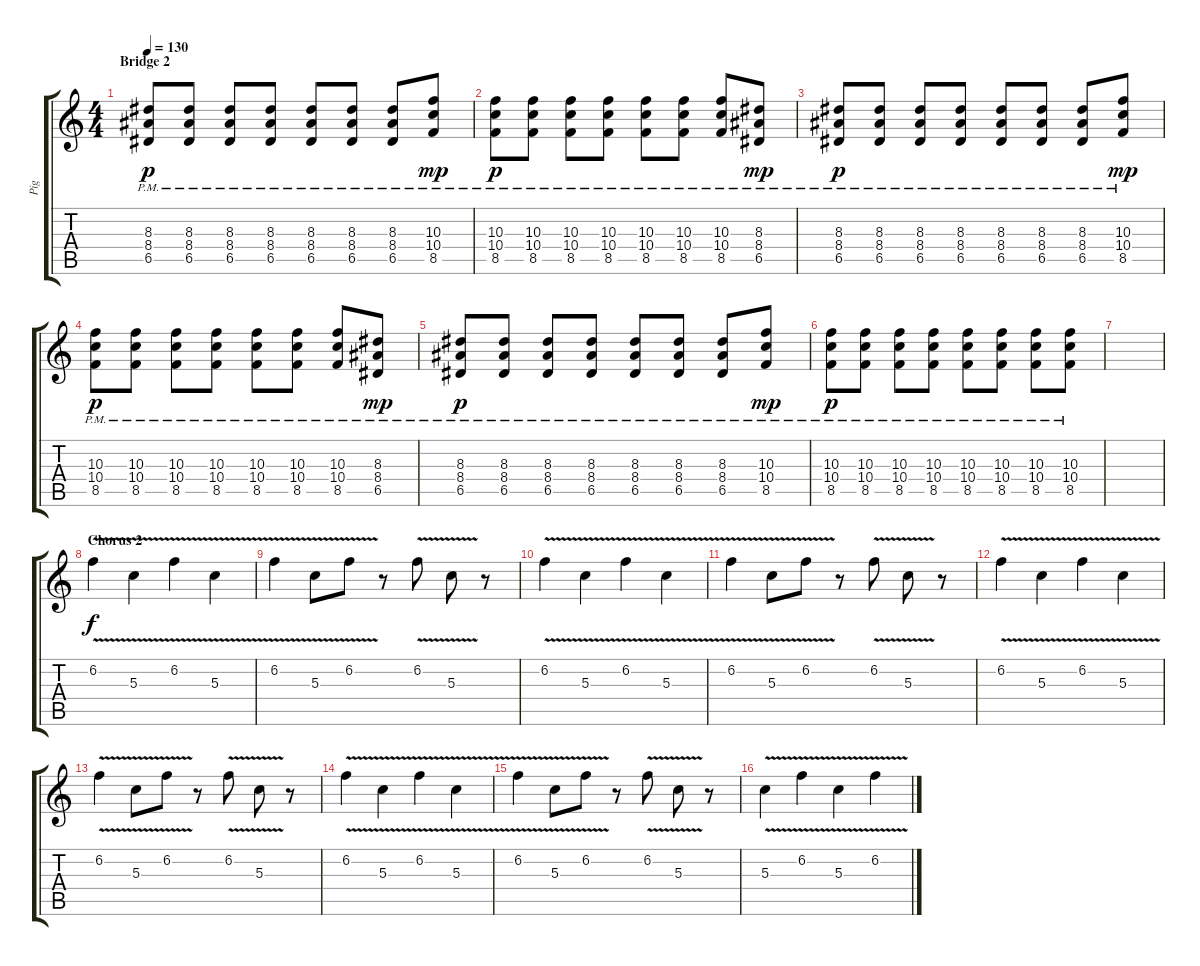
\track ("Pig" "Pig") {instrument overdrivenguitar}
\staff {score tabs}
\tuning (E4 B3 G3 D3 A2 E2) {hide}
\ts (4 4)
\section ("" "Bridge 2")
\tempo 130
\clef g2
\ks c
(8.3{pm} 8.4 6.5).8{dy p} (8.3{pm} 8.4{pm} 6.5{pm}).8 (8.3 8.4 6.5{pm}).8 (8.3{pm} 8.4{pm} 6.5).8 (8.3{pm} 8.4{pm} 6.5{pm}).8 (8.3{pm} 8.4{pm} 6.5{pm}).8 (8.3{pm} 8.4{pm} 6.5{pm}).8 (10.3{pm} 10.4{pm} 8.5{pm}).8{dy mp} |
(10.3{pm} 10.4 8.5).8{dy p} (10.3{pm} 10.4{pm} 8.5{pm}).8 (10.3 10.4 8.5{pm}).8 (10.3{pm} 10.4{pm} 8.5).8 (10.3{pm} 10.4{pm} 8.5{pm}).8 (10.3{pm} 10.4{pm} 8.5{pm}).8 (10.3{pm} 10.4{pm} 8.5{pm}).8 (8.3{pm} 8.4{pm} 6.5{pm}).8{dy mp} |
(8.3{pm} 8.4 6.5).8{dy p} (8.3{pm} 8.4{pm} 6.5{pm}).8 (8.3 8.4 6.5{pm}).8 (8.3{pm} 8.4{pm} 6.5).8 (8.3{pm} 8.4{pm} 6.5{pm}).8 (8.3{pm} 8.4{pm} 6.5{pm}).8 (8.3{pm} 8.4{pm} 6.5{pm}).8 (10.3{pm} 10.4{pm} 8.5{pm}).8{dy mp} |
(10.3{pm} 10.4 8.5).8{dy p} (10.3{pm} 10.4{pm} 8.5{pm}).8 (10.3 10.4 8.5{pm}).8 (10.3{pm} 10.4{pm} 8.5).8 (10.3{pm} 10.4{pm} 8.5{pm}).8 (10.3{pm} 10.4{pm} 8.5{pm}).8 (10.3{pm} 10.4{pm} 8.5{pm}).8 (8.3{pm} 8.4{pm} 6.5{pm}).8{dy mp} |
(8.3{pm} 8.4 6.5).8{dy p} (8.3{pm} 8.4{pm} 6.5{pm}).8 (8.3 8.4 6.5{pm}).8 (8.3{pm} 8.4{pm} 6.5).8 (8.3{pm} 8.4{pm} 6.5{pm}).8 (8.3{pm} 8.4{pm} 6.5{pm}).8 (8.3{pm} 8.4{pm} 6.5{pm}).8 (10.3{pm} 10.4{pm} 8.5{pm}).8{dy mp} |
(10.3{pm} 10.4 8.5).8{dy p} (10.3{pm} 10.4{pm} 8.5{pm}).8 (10.3 10.4 8.5{pm}).8 (10.3{pm} 10.4{pm} 8.5).8 (10.3{pm} 10.4{pm} 8.5{pm}).8 (10.3{pm} 10.4{pm} 8.5{pm}).8 (10.3{pm} 10.4{pm} 8.5{pm}).8 (10.3{pm} 10.4 8.5{pm}).8 |
|
\section ("" "Chorus 2")
6.2{v}.4{dy f} 5.3{v}.4 6.2{v}.4 5.3{v}.4 |
6.2{v}.4 5.3{v}.8 6.2{v}.8 r.8 6.2{v}.8 5.3{v}.8 r.8 |
6.2{v}.4 5.3{v}.4 6.2{v}.4 5.3{v}.4 |
6.2{v}.4 5.3{v}.8 6.2{v}.8 r.8 6.2{v}.8 5.3{v}.8 r.8 |
6.2{v}.4 5.3{v}.4 6.2{v}.4 5.3{v}.4 |
6.2{v}.4 5.3{v}.8 6.2{v}.8 r.8 6.2{v}.8 5.3{v}.8 r.8 |
6.2{v}.4 5.3{v}.4 6.2{v}.4 5.3{v}.4 |
6.2{v}.4 5.3{v}.8 6.2{v}.8 r.8 6.2{v}.8 5.3{v}.8 r.8 |
5.3{v}.4 6.2{v}.4 5.3{v}.4 6.2{v}.4
